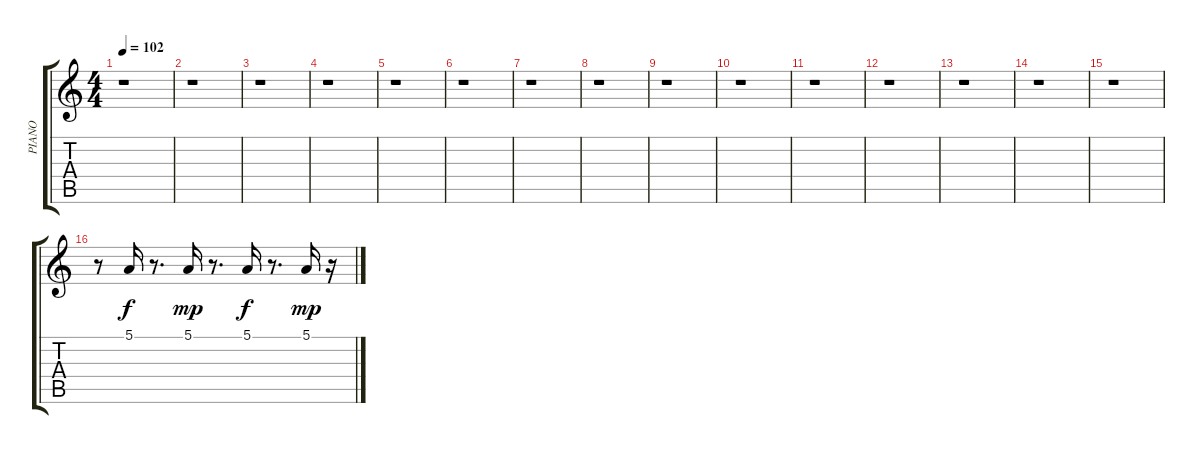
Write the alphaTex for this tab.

\track ("PIANO" "PIANO") {instrument acousticgrandpiano}
\staff {score tabs}
\tuning (E4 B3 G3 D3 A2 E2) {hide}
\ts (4 4)
\tempo 102
\clef g2
\ks c
r.1{dy mp} |
r.1 |
r.1 |
r.1 |
r.1 |
r.1 |
r.1 |
r.1 |
r.1 |
r.1 |
r.1 |
r.1 |
r.1 |
r.1 |
r.1 |
r.8 5.1.16{dy f} r.8{d} 5.1.16{dy mp} r.8{d} 5.1.16{dy f} r.8{d} 5.1.16{dy mp} r.16
